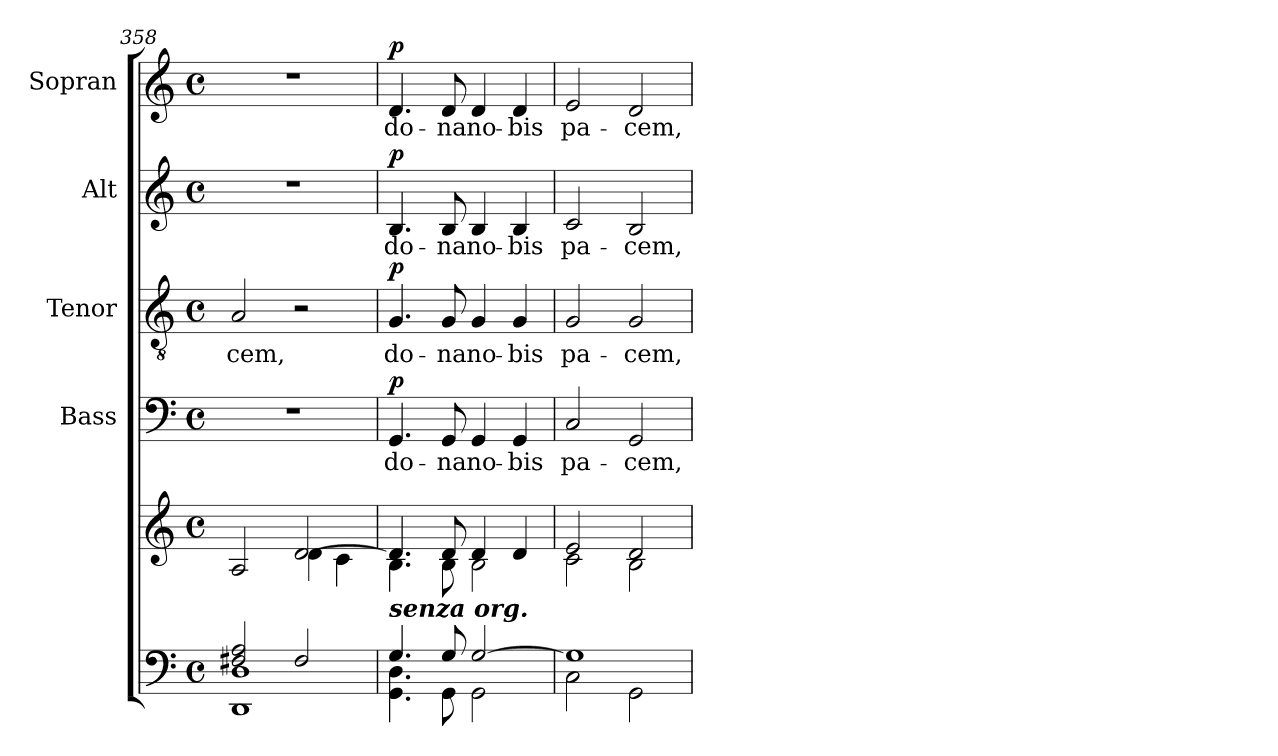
**kern	**kern	**kern	**text	**dynam	**kern	**text	**dynam	**kern	**text	**dynam	**kern	**text	**dynam
*part5	*part5	*part4	*part4	*part4	*part3	*part3	*part3	*part2	*part2	*part2	*part1	*part1	*part1
*staff6	*staff5	*staff4	*staff4	*staff4	*staff3	*staff3	*staff3	*staff2	*staff2	*staff2	*staff1	*staff1	*staff1
*	*	*I"Bass	*	*	*I"Tenor	*	*	*I"Alt	*	*	*I"Sopran	*	*
*	*	*I'B.	*	*	*I'T.	*	*	*I'A.	*	*	*I'S.	*	*
*clefF4	*clefG2	*clefF4	*	*	*clefGv2	*	*	*clefG2	*	*	*clefG2	*	*
*k[]	*k[]	*k[]	*	*	*k[]	*	*	*k[]	*	*	*k[]	*	*
*C:	*C:	*C:	*	*	*C:	*	*	*C:	*	*	*C:	*	*
*M4/4	*M4/4	*M4/4	*	*	*M4/4	*	*	*M4/4	*	*	*M4/4	*	*
*met(c)	*met(c)	*met(c)	*	*	*met(c)	*	*	*met(c)	*	*	*met(c)	*	*
=358	=358	=358	=358	=358	=358	=358	=358	=358	=358	=358	=358	=358	=358
*^	*^	*	*	*	*	*	*	*	*	*	*	*	*
!	!	!	!	!	!	!	!	!LO:LY:b	!	!	!	!	!	!	!
2F#X/ 2A/	1DD 1D	2A/	2ryy	1r	.	.	2A/	-cem,	.	1r	.	.	1r	.	.
2F#/	.	[>2d/	4d\	.	.	.	2r	.	.	.	.	.	.	.	.
.	.	.	4c\	.	.	.	.	.	.	.	.	.	.	.	.
=359	=359	=359	=359	=359	=359	=359	=359	=359	=359	=359	=359	=359	=359	=359	=359
!	!	!LO:TX:b:Bi:t=senza org.	!	!	!	!	!	!	!	!	!	!	!	!	!
!	!	!	!	!	!LO:LY:b	!LO:DY:a	!	!LO:LY:b	!LO:DY:a	!	!LO:LY:b	!LO:DY:a	!	!LO:LY:b	!LO:DY:a
4.G/	4.GG\ 4.D\	4.d/]	4.B\	4.GG/	do-	p	4.G/	do-	p	4.B/	do-	p	4.d/	do-	p
!	!	!	!	!	!LO:LY:b	!	!	!LO:LY:b	!	!	!LO:LY:b	!	!	!LO:LY:b	!
8G/	8GG\	8d/	8B\	8GG/	-na	.	8G/	-na	.	8B/	-na	.	8d/	-na	.
!	!	!	!	!	!LO:LY:b	!	!	!LO:LY:b	!	!	!LO:LY:b	!	!	!LO:LY:b	!
[>2G/	2GG\	4d/	2B\	4GG/	no-	.	4G/	no-	.	4B/	no-	.	4d/	no-	.
!	!	!	!	!	!LO:LY:b	!	!	!LO:LY:b	!	!	!LO:LY:b	!	!	!LO:LY:b	!
.	.	4d/	.	4GG/	-bis	.	4G/	-bis	.	4B/	-bis	.	4d/	-bis	.
=360	=360	=360	=360	=360	=360	=360	=360	=360	=360	=360	=360	=360	=360	=360	=360
!	!	!	!	!	!LO:LY:b	!	!	!LO:LY:b	!	!	!LO:LY:b	!	!	!LO:LY:b	!
1G]	2C\	2e/	2c\	2C/	pa-	.	2G/	pa-	.	2c/	pa-	.	2e/	pa-	.
!	!	!	!	!	!LO:LY:b	!	!	!LO:LY:b	!	!	!LO:LY:b	!	!	!LO:LY:b	!
.	2GG\	2d/	2B\	2GG/	-cem,	.	2G/	-cem,	.	2B/	-cem,	.	2d/	-cem,	.
*v	*v	*	*	*	*	*	*	*	*	*	*	*	*	*	*
*	*v	*v	*	*	*	*	*	*	*	*	*	*	*	*
=	=	=	=	=	=	=	=	=	=	=	=	=	=
*-	*-	*-	*-	*-	*-	*-	*-	*-	*-	*-	*-	*-	*-
